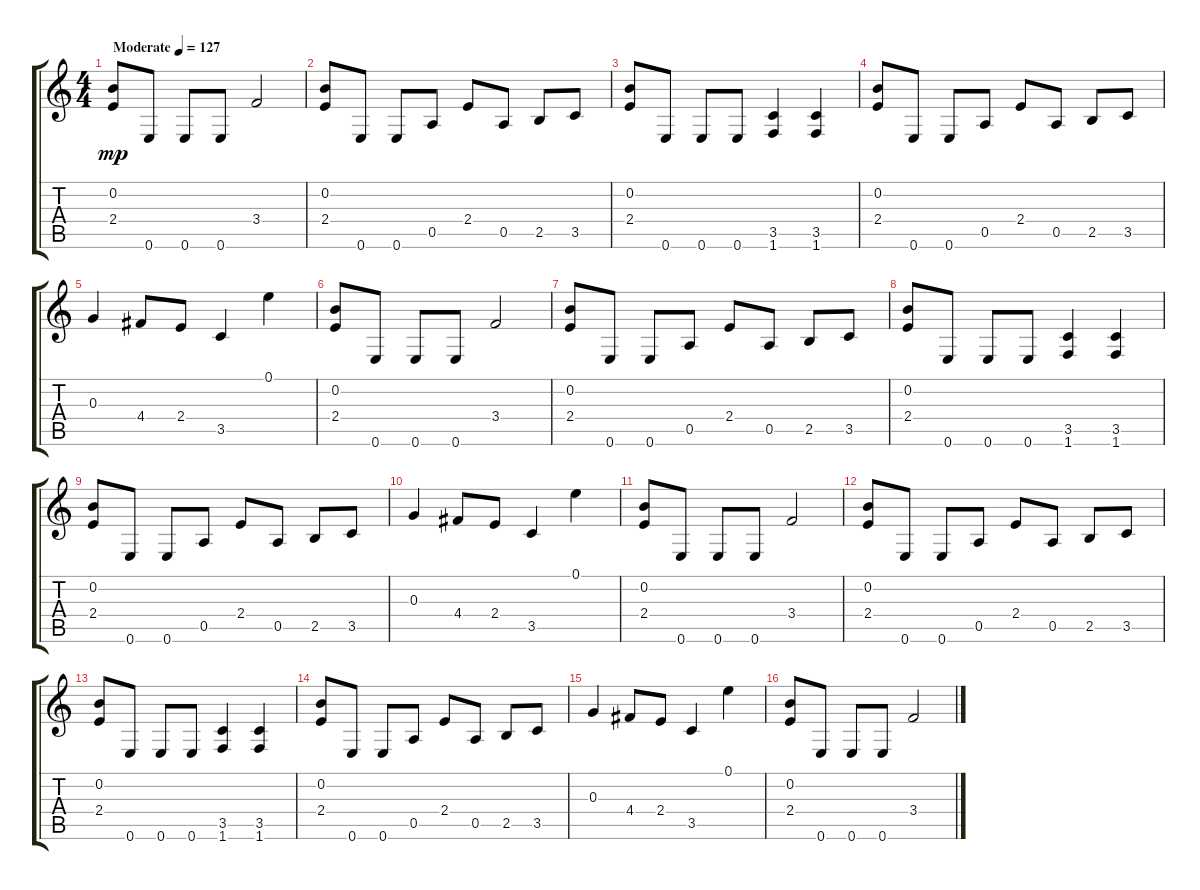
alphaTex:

\track "" {instrument overdrivenguitar}
\staff {score tabs}
\tuning (E4 B3 G3 D3 A2 E2) {hide}
\ts (4 4)
\tempo (127 "Moderate")
\clef g2
\ks c
(0.2 2.4).8{dy mp instrument overdrivenguitar} 0.6.8 0.6.8 0.6.8 3.4.2 |
(0.2 2.4).8 0.6.8 0.6.8 0.5.8 2.4.8 0.5.8 2.5.8 3.5.8 |
(0.2 2.4).8 0.6.8 0.6.8 0.6.8 (3.5 1.6).4 (3.5 1.6).4 |
(0.2 2.4).8 0.6.8 0.6.8 0.5.8 2.4.8 0.5.8 2.5.8 3.5.8 |
0.3.4 4.4.8 2.4.8 3.5.4 0.1.4 |
(0.2 2.4).8 0.6.8 0.6.8 0.6.8 3.4.2 |
(0.2 2.4).8 0.6.8 0.6.8 0.5.8 2.4.8 0.5.8 2.5.8 3.5.8 |
(0.2 2.4).8 0.6.8 0.6.8 0.6.8 (3.5 1.6).4 (3.5 1.6).4 |
(0.2 2.4).8 0.6.8 0.6.8 0.5.8 2.4.8 0.5.8 2.5.8 3.5.8 |
0.3.4 4.4.8 2.4.8 3.5.4 0.1.4 |
(0.2 2.4).8 0.6.8 0.6.8 0.6.8 3.4.2 |
(0.2 2.4).8 0.6.8 0.6.8 0.5.8 2.4.8 0.5.8 2.5.8 3.5.8 |
(0.2 2.4).8 0.6.8 0.6.8 0.6.8 (3.5 1.6).4 (3.5 1.6).4 |
(0.2 2.4).8 0.6.8 0.6.8 0.5.8 2.4.8 0.5.8 2.5.8 3.5.8 |
0.3.4 4.4.8 2.4.8 3.5.4 0.1.4 |
(0.2 2.4).8 0.6.8 0.6.8 0.6.8 3.4.2
